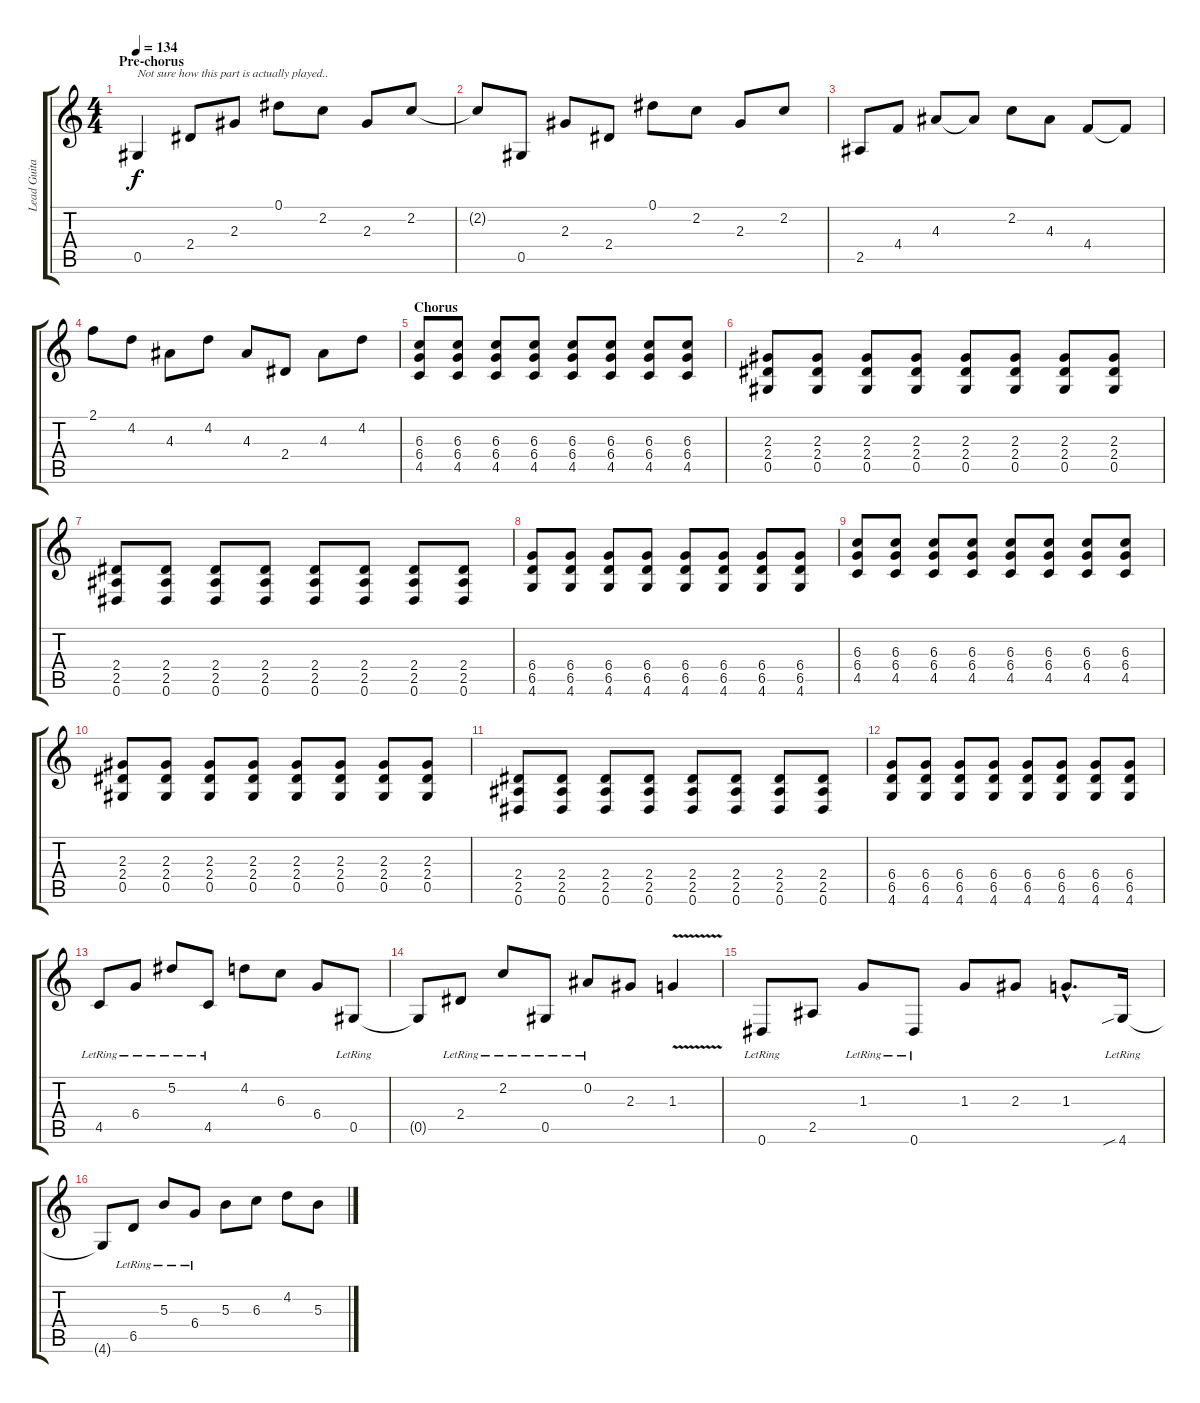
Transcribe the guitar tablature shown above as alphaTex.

\track ("Lead Guitar" "Lead Guita") {instrument overdrivenguitar}
\staff {score tabs}
\tuning (Eb4 Bb3 Gb3 Db3 Ab2 Eb2) {hide}
\ts (4 4)
\section ("" "Pre-chorus")
\tempo 134
\clef g2
\ks c
0.5.4{txt "Not sure how this part is actually played.." dy f instrument electricguitarclean} 2.4.8 2.3.8 0.1.8 2.2.8 2.3.8 2.2.8 |
2.2{t}.8 0.5.8 2.3.8 2.4.8 0.1.8 2.2.8 2.3.8 2.2.8 |
2.5.8 4.4.8 4.3.8 4.3{t}.8 2.2.8 4.3.8 4.4.8 4.4{t}.8 |
2.1.8 4.2.8 4.3.8 4.2.8 4.3.8 2.4.8 4.3.8 4.2.8 |
\section ("" "Chorus")
(6.3 6.4 4.5).8{instrument overdrivenguitar} (6.3 6.4 4.5).8 (6.3 6.4 4.5).8 (6.3 6.4 4.5).8 (6.3 6.4 4.5).8 (6.3 6.4 4.5).8 (6.3 6.4 4.5).8 (6.3 6.4 4.5).8 |
(2.3 2.4 0.5).8 (2.3 2.4 0.5).8 (2.3 2.4 0.5).8 (2.3 2.4 0.5).8 (2.3 2.4 0.5).8 (2.3 2.4 0.5).8 (2.3 2.4 0.5).8 (2.3 2.4 0.5).8 |
(2.4 2.5 0.6).8 (2.4 2.5 0.6).8 (2.4 2.5 0.6).8 (2.4 2.5 0.6).8 (2.4 2.5 0.6).8 (2.4 2.5 0.6).8 (2.4 2.5 0.6).8 (2.4 2.5 0.6).8 |
(6.4 6.5 4.6).8 (6.4 6.5 4.6).8 (6.4 6.5 4.6).8 (6.4 6.5 4.6).8 (6.4 6.5 4.6).8 (6.4 6.5 4.6).8 (6.4 6.5 4.6).8 (6.4 6.5 4.6).8 |
(6.3 6.4 4.5).8{instrument overdrivenguitar} (6.3 6.4 4.5).8 (6.3 6.4 4.5).8 (6.3 6.4 4.5).8 (6.3 6.4 4.5).8 (6.3 6.4 4.5).8 (6.3 6.4 4.5).8 (6.3 6.4 4.5).8 |
(2.3 2.4 0.5).8 (2.3 2.4 0.5).8 (2.3 2.4 0.5).8 (2.3 2.4 0.5).8 (2.3 2.4 0.5).8 (2.3 2.4 0.5).8 (2.3 2.4 0.5).8 (2.3 2.4 0.5).8 |
(2.4 2.5 0.6).8 (2.4 2.5 0.6).8 (2.4 2.5 0.6).8 (2.4 2.5 0.6).8 (2.4 2.5 0.6).8 (2.4 2.5 0.6).8 (2.4 2.5 0.6).8 (2.4 2.5 0.6).8 |
(6.4 6.5 4.6).8 (6.4 6.5 4.6).8 (6.4 6.5 4.6).8 (6.4 6.5 4.6).8 (6.4 6.5 4.6).8 (6.4 6.5 4.6).8 (6.4 6.5 4.6).8 (6.4 6.5 4.6).8 |
\section ("" "")
4.5{lr}.8{volume 13} 6.4{lr}.8 5.2{lr}.8 4.5{lr}.8 4.2.8 6.3.8 6.4.8 0.5{lr}.8 |
0.5{t}.8 2.4{lr}.8 2.2{lr}.8 0.5{lr}.8 0.2{lr}.8 2.3.8 1.3{v}.4 |
0.6{lr}.8 2.5.8 1.3{lr}.8 0.6{lr}.8 1.3.8 2.3.8 1.3{hac}.8{d} 4.6{sib lr}.16 |
4.6{t}.8 6.5{lr}.8 5.3{lr}.8 6.4{lr}.8 5.3.8 6.3.8 4.2.8 5.3.8
